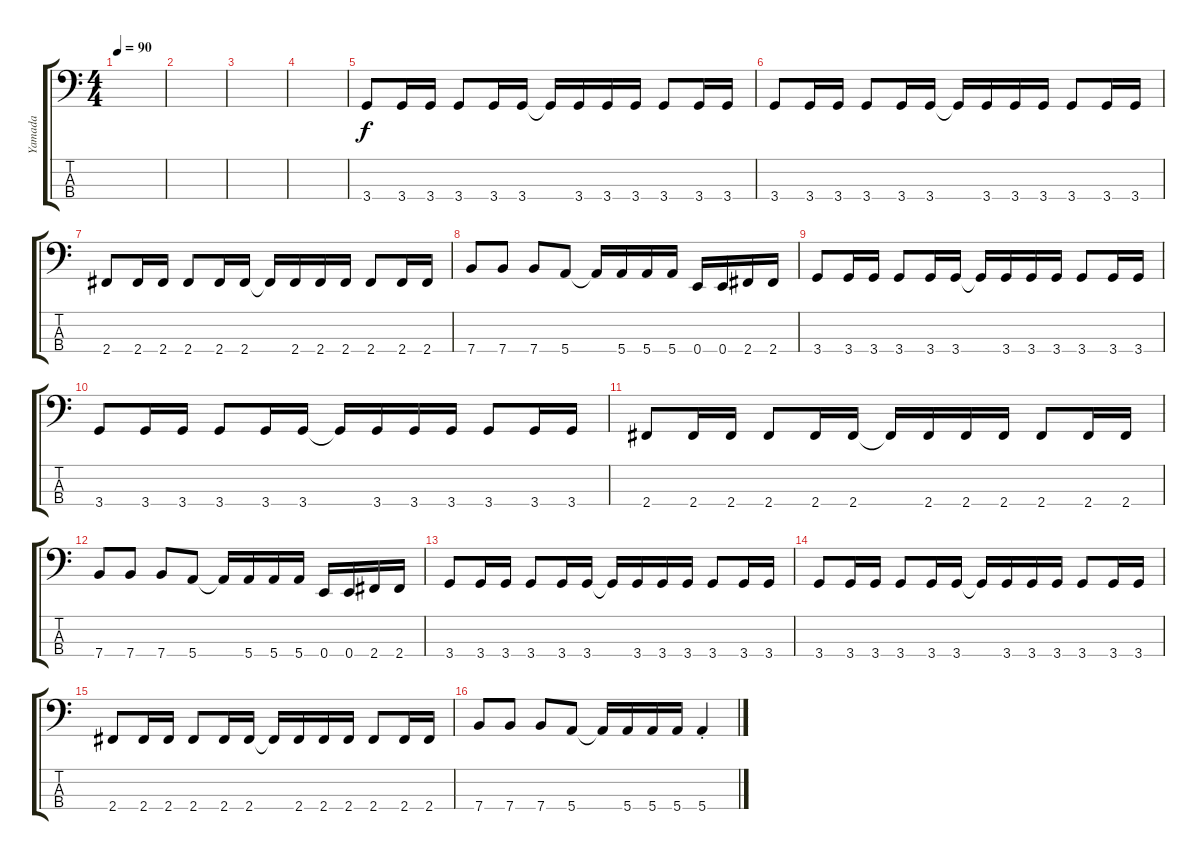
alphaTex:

\track ("Yamada" "Yamada") {instrument electricbasspick}
\staff {score tabs}
\tuning (G2 D2 A1 E1) {hide}
\ts (4 4)
\tempo 90
\clef f4
\ks c
|
|
|
|
3.4.8 3.4.16 3.4.16 3.4.8 3.4.16 3.4.16 3.4{t}.16 3.4.16 3.4.16 3.4.16 3.4.8 3.4.16 3.4.16 |
3.4.8 3.4.16 3.4.16 3.4.8 3.4.16 3.4.16 3.4{t}.16 3.4.16 3.4.16 3.4.16 3.4.8 3.4.16 3.4.16 |
2.4.8 2.4.16 2.4.16 2.4.8 2.4.16 2.4.16 2.4{t}.16 2.4.16 2.4.16 2.4.16 2.4.8 2.4.16 2.4.16 |
7.4.8 7.4.8 7.4.8 5.4.8 5.4{t}.16 5.4.16 5.4.16 5.4.16 0.4.16 0.4.16 2.4.16 2.4.16 |
3.4.8 3.4.16 3.4.16 3.4.8 3.4.16 3.4.16 3.4{t}.16 3.4.16 3.4.16 3.4.16 3.4.8 3.4.16 3.4.16 |
3.4.8 3.4.16 3.4.16 3.4.8 3.4.16 3.4.16 3.4{t}.16 3.4.16 3.4.16 3.4.16 3.4.8 3.4.16 3.4.16 |
2.4.8 2.4.16 2.4.16 2.4.8 2.4.16 2.4.16 2.4{t}.16 2.4.16 2.4.16 2.4.16 2.4.8 2.4.16 2.4.16 |
7.4.8 7.4.8 7.4.8 5.4.8 5.4{t}.16 5.4.16 5.4.16 5.4.16 0.4.16 0.4.16 2.4.16 2.4.16 |
3.4.8 3.4.16 3.4.16 3.4.8 3.4.16 3.4.16 3.4{t}.16 3.4.16 3.4.16 3.4.16 3.4.8 3.4.16 3.4.16 |
3.4.8 3.4.16 3.4.16 3.4.8 3.4.16 3.4.16 3.4{t}.16 3.4.16 3.4.16 3.4.16 3.4.8 3.4.16 3.4.16 |
2.4.8 2.4.16 2.4.16 2.4.8 2.4.16 2.4.16 2.4{t}.16 2.4.16 2.4.16 2.4.16 2.4.8 2.4.16 2.4.16 |
7.4.8 7.4.8 7.4.8 5.4.8 5.4{t}.16 5.4.16 5.4.16 5.4.16 5.4{st}.4
